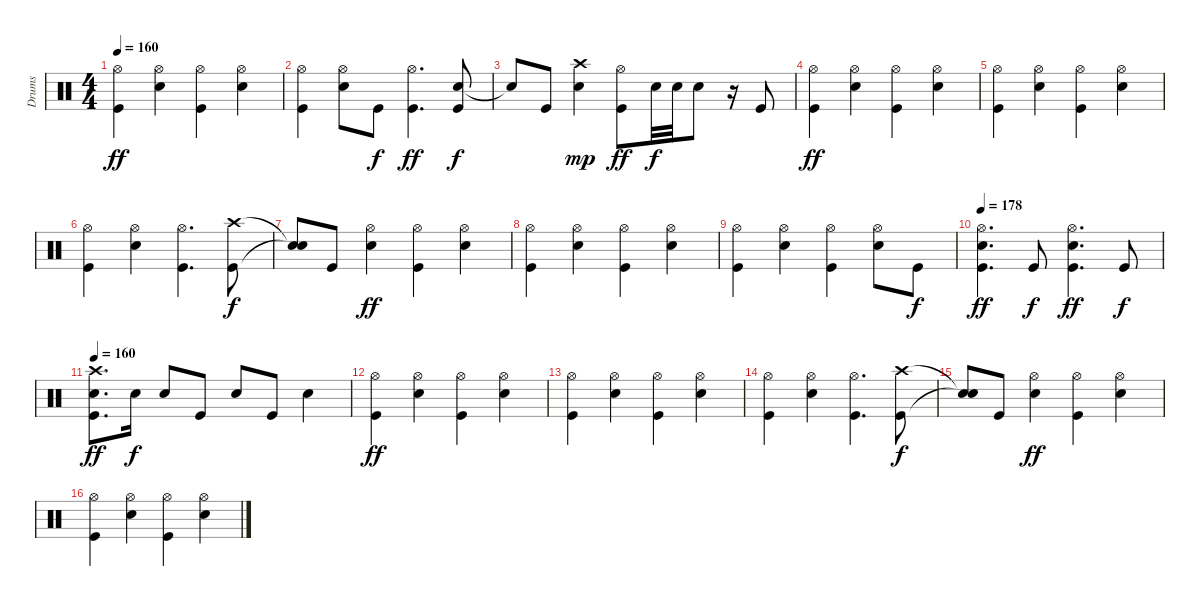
\track ("Drums" "Drums") {instrument percussion}
\staff {score}
\articulation defaults
\ts (4 4)
\tempo 160
\clef neutral
\ks c
("Hi-Hat (open)" "Kick (hit)").4{dy ff} ("Hi-Hat (open)" "Snare (hit) 2").4 ("Hi-Hat (open)" "Kick (hit)").4 ("Hi-Hat (open)" "Snare (hit) 2").4 |
("Hi-Hat (open)" "Kick (hit)").4 ("Hi-Hat (open)" "Snare (hit) 2").8 "Kick (hit)".8{dy f} ("Hi-Hat (open)" "Kick (hit)").4{d dy ff} ("Snare (hit) 2" "Kick (hit)").8{dy f} |
"Snare (hit)"{t}.8 "Kick (hit)".8 ("Crash high (hit)" "Snare (hit) 2").4{dy mp} ("Hi-Hat (open)" "Kick (hit)").8{dy ff} "Snare (hit) 2".32{dy f} "Snare (hit) 2".32 "Snare (hit) 2".8 r.16 "Kick (hit)".8 |
("Hi-Hat (open)" "Kick (hit)").4{dy ff} ("Hi-Hat (open)" "Snare (hit) 2").4 ("Hi-Hat (open)" "Kick (hit)").4 ("Hi-Hat (open)" "Snare (hit) 2").4 |
("Hi-Hat (open)" "Kick (hit)").4 ("Hi-Hat (open)" "Snare (hit) 2").4 ("Hi-Hat (open)" "Kick (hit)").4 ("Hi-Hat (open)" "Snare (hit) 2").4 |
("Hi-Hat (open)" "Kick (hit)").4 ("Hi-Hat (open)" "Snare (hit) 2").4 ("Hi-Hat (open)" "Kick (hit)").4{d} ("Crash high (hit)" "Kick (hit)").8{dy f} |
("Snare (hit)"{t} "Snare (hit)"{t}).8 "Kick (hit)".8 ("Hi-Hat (open)" "Snare (hit) 2").4{dy ff} ("Hi-Hat (open)" "Kick (hit)").4 ("Hi-Hat (open)" "Snare (hit) 2").4 |
("Hi-Hat (open)" "Kick (hit)").4 ("Hi-Hat (open)" "Snare (hit) 2").4 ("Hi-Hat (open)" "Kick (hit)").4 ("Hi-Hat (open)" "Snare (hit) 2").4 |
("Hi-Hat (open)" "Kick (hit)").4 ("Hi-Hat (open)" "Snare (hit) 2").4 ("Hi-Hat (open)" "Kick (hit)").4 ("Hi-Hat (open)" "Snare (hit) 2").8 "Kick (hit)".8{dy f} |
\tempo 178
("Hi-Hat (open)" "Snare (hit) 2" "Kick (hit)").4{d dy ff} "Kick (hit)".8{dy f} ("Hi-Hat (open)" "Snare (hit) 2" "Kick (hit)").4{d dy ff} "Kick (hit)".8{dy f} |
\tempo 160
("Crash high (hit)" "Snare (hit) 2" "Kick (hit)").8{d dy ff} "Snare (hit) 2".16{dy f} "Snare (hit) 2".8 "Kick (hit)".8 "Snare (hit) 2".8 "Kick (hit)".8 "Snare (hit) 2".4 |
("Hi-Hat (open)" "Kick (hit)").4{dy ff} ("Hi-Hat (open)" "Snare (hit) 2").4 ("Hi-Hat (open)" "Kick (hit)").4 ("Hi-Hat (open)" "Snare (hit) 2").4 |
("Hi-Hat (open)" "Kick (hit)").4 ("Hi-Hat (open)" "Snare (hit) 2").4 ("Hi-Hat (open)" "Kick (hit)").4 ("Hi-Hat (open)" "Snare (hit) 2").4 |
("Hi-Hat (open)" "Kick (hit)").4 ("Hi-Hat (open)" "Snare (hit) 2").4 ("Hi-Hat (open)" "Kick (hit)").4{d} ("Crash high (hit)" "Kick (hit)").8{dy f} |
("Snare (hit)"{t} "Snare (hit)"{t}).8 "Kick (hit)".8 ("Hi-Hat (open)" "Snare (hit) 2").4{dy ff} ("Hi-Hat (open)" "Kick (hit)").4 ("Hi-Hat (open)" "Snare (hit) 2").4 |
("Hi-Hat (open)" "Kick (hit)").4 ("Hi-Hat (open)" "Snare (hit) 2").4 ("Hi-Hat (open)" "Kick (hit)").4 ("Hi-Hat (open)" "Snare (hit) 2").4
